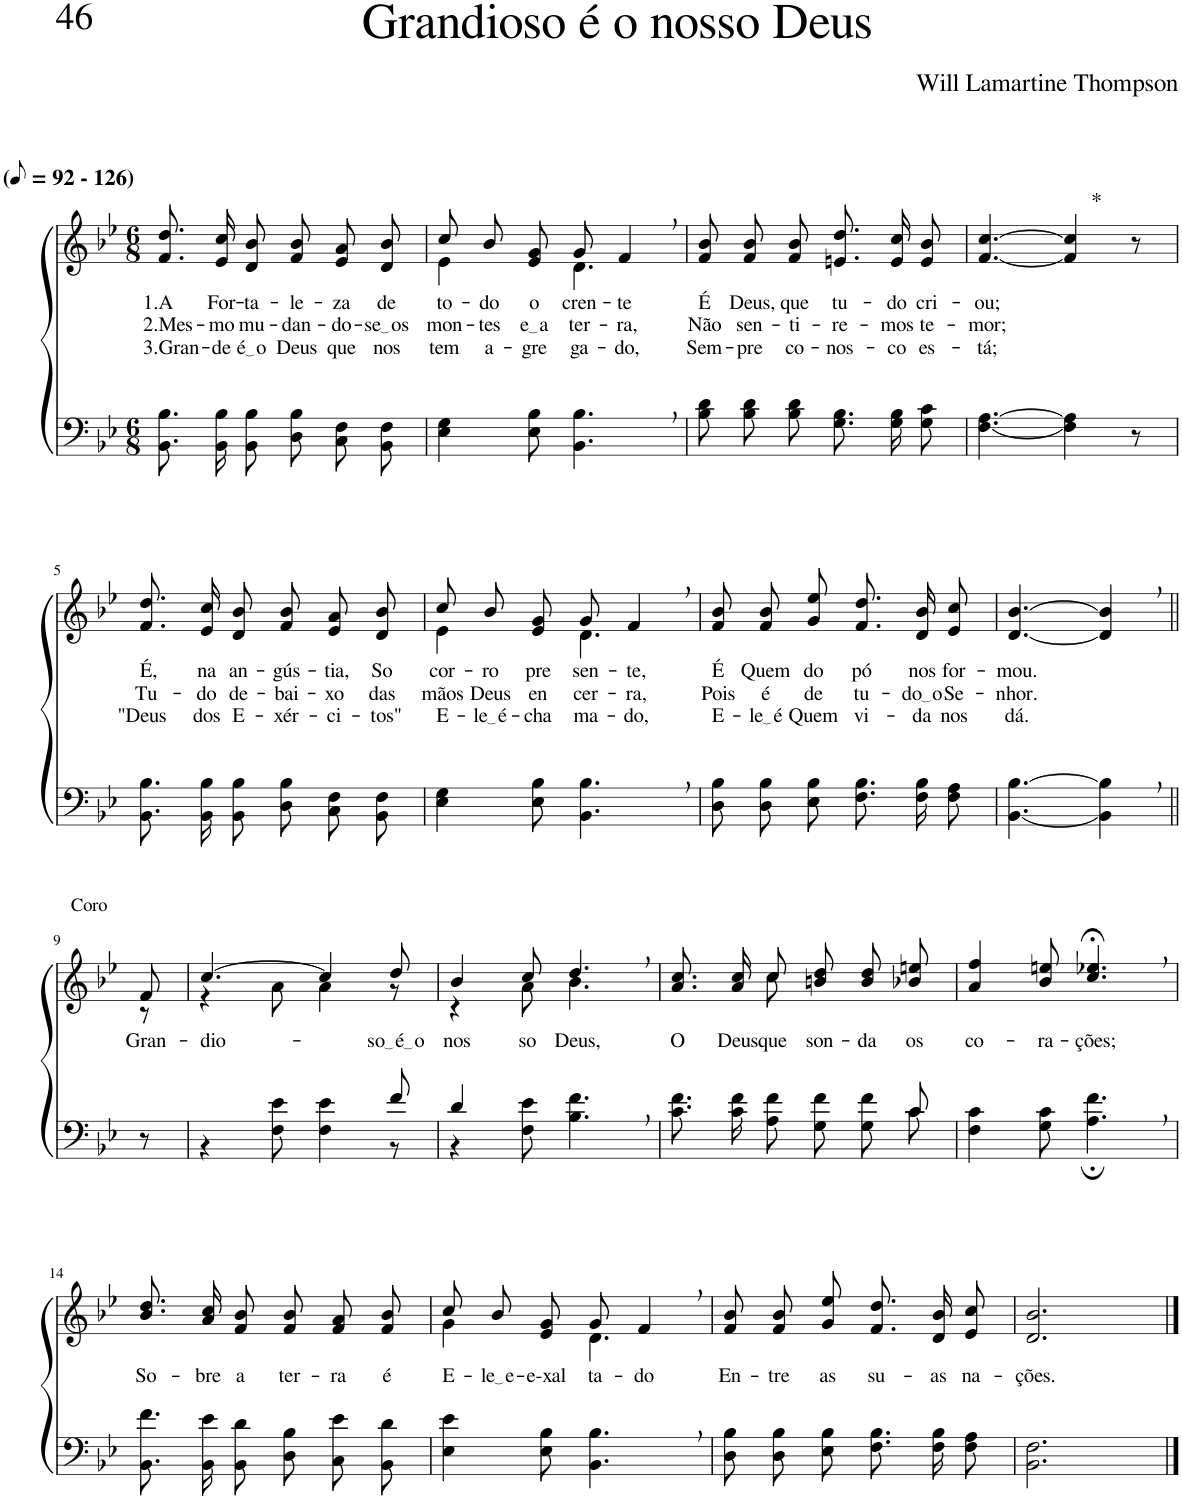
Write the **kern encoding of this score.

**kern	**kern	**text	**text	**text	**harte
*part2	*part1	*part1	*part1	*part1	*part1
*staff2	*staff1	*staff1	*staff1	*staff1	*
*I"Parte III e IV	*I"Parte I e II	*	*	*	*
*clefF4	*clefG2	*	*	*	*
*Trd1c2	*Trd1c2	*	*	*	*
*k[b-e-]	*k[b-e-]	*	*	*	*
*M6/8	*M6/8	*	*	*	*
*MM46	*MM46	*	*	*	*
=1	=1	=1	=1	=1	=1
!	!LO:TX:a:B:t=(	!	!	!	!
!	!LO:TX:a:B:t=- 126)	!	!	!	!
!	!	!LO:LY:b	!LO:LY:b	!LO:LY:b	!
8.BB-\ 8.B-\L	8.f/ 8.dd/L	1.A	2.Mes-	3.Gran-	.
!	!	!LO:LY:b	!LO:LY:b	!LO:LY:b	!
16BB-\ 16B-\K	16e-/ 16cc/K	For-	-mo	-de	.
!	!	!LO:LY:b	!LO:LY:b	!LO:LY:b	!
8BB-\ 8B-\J	8d/ 8b-/J	-ta-	mu-	é o	.
!	!	!LO:LY:b	!LO:LY:b	!LO:LY:b	!
8D\ 8B-\L	8f/ 8b-/L	-le-	-dan-	Deus	.
!	!	!LO:LY:b	!LO:LY:b	!LO:LY:b	!
8C\ 8F\	8e-/ 8a/	-za	-do-	que	.
!	!	!LO:LY:b	!LO:LY:b	!LO:LY:b	!
8BB-\ 8F\J	8d/ 8b-/J	de	se os	nos	.
=2	=2	=2	=2	=2	=2
*	*^	*	*	*	*
!	!	!	!LO:LY:b	!LO:LY:b	!LO:LY:b	!
4E-\ 4G\	8cc/L	4e-\	to-	mon-	tem	.
!	!	!	!LO:LY:b	!LO:LY:b	!LO:LY:b	!
.	8b-/	.	-do	-tes	a-	.
!	!	!	!LO:LY:b	!LO:LY:b	!LO:LY:b	!
8E-\ 8B-\	8e-/ 8g/J	8ryy	o	e a	-gre-	.
!	!	!	!LO:LY:b	!LO:LY:b	!LO:LY:b	!
4.BB-\, 4.B-\,	8g/	4.d\	cren-	ter-	-ga-	.
!	!	!	!LO:LY:b	!LO:LY:b	!LO:LY:b	!
.	4f,/	.	-te	-ra,	-do,	.
*	*v	*v	*	*	*	*
=3	=3	=3	=3	=3	=3
!	!	!LO:LY:b	!LO:LY:b	!LO:LY:b	!
8B-\ 8d\L	8f/ 8b-/L	É	Não	Sem-	.
!	!	!LO:LY:b	!LO:LY:b	!LO:LY:b	!
8B-\ 8d\	8f/ 8b-/	Deus,	sen-	-pre	.
!	!	!LO:LY:b	!LO:LY:b	!LO:LY:b	!
8B-\ 8d\J	8f/ 8b-/J	que	-ti-	co-	.
!	!	!LO:LY:b	!LO:LY:b	!LO:LY:b	!
8.G\ 8.B-\L	8.en/ 8.dd/L	tu-	-re-	-nos-	.
!	!	!LO:LY:b	!LO:LY:b	!LO:LY:b	!
16G\ 16B-\K	16e/ 16cc/K	-do	-mos	-co	.
!	!	!LO:LY:b	!LO:LY:b	!LO:LY:b	!
8G\ 8c\J	8e/ 8b-/J	cri-	te-	es-	.
=4	=4	=4	=4	=4	=4
!	!	!LO:LY:b	!LO:LY:b	!LO:LY:b	!
[4.F\ [4.A\	[4.f/ [4.cc/	-ou;	-mor;	-tá;	.
!	!	!	!	!	!LO:H:kt=*
4F\] 4A\]	4f/] 4cc/]	.	.	.	N
8r	8r	.	.	.	.
!!LO:LB:g=z
=5	=5	=5	=5	=5	=5
!	!	!LO:LY:b	!LO:LY:b	!LO:LY:b	!
8.BB-\ 8.B-\L	8.f/ 8.dd/L	É,	-Tu-	"Deus	.
!	!	!LO:LY:b	!LO:LY:b	!LO:LY:b	!
16BB-\ 16B-\K	16e-/ 16cc/K	na	-do	dos	.
!	!	!LO:LY:b	!LO:LY:b	!LO:LY:b	!
8BB-\ 8B-\J	8d/ 8b-/J	an-	de-	E-	.
!	!	!LO:LY:b	!LO:LY:b	!LO:LY:b	!
8D\ 8B-\L	8f/ 8b-/L	-gús-	-bai-	-xér-	.
!	!	!LO:LY:b	!LO:LY:b	!LO:LY:b	!
8C\ 8F\	8e-/ 8a/	-tia,	-xo	-ci-	.
!	!	!LO:LY:b	!LO:LY:b	!LO:LY:b	!
8BB-\ 8F\J	8d/ 8b-/J	So-	das	-tos"	.
=6	=6	=6	=6	=6	=6
*	*^	*	*	*	*
!	!	!	!LO:LY:b	!LO:LY:b	!LO:LY:b	!
4E-\ 4G\	8cc/L	4e-\	-cor-	mãos	E-	.
!	!	!	!LO:LY:b	!LO:LY:b	!LO:LY:b	!
.	8b-/	.	-ro	Deus	le é	.
!	!	!	!LO:LY:b	!LO:LY:b	!LO:LY:b	!
8E-\ 8B-\	8e-/ 8g/J	8ryy	pre-	en-	-cha-	.
!	!	!	!LO:LY:b	!LO:LY:b	!LO:LY:b	!
4.BB-\, 4.B-\,	8g/	4.d\	-sen-	cer-	-ma-	.
!	!	!	!LO:LY:b	!LO:LY:b	!LO:LY:b	!
.	4f,/	.	-te,	-ra,	-do,	.
*	*v	*v	*	*	*	*
=7	=7	=7	=7	=7	=7
!	!	!LO:LY:b	!LO:LY:b	!LO:LY:b	!
8D\ 8B-\L	8f\ 8b-\L	É	Pois	E-	.
!	!	!LO:LY:b	!LO:LY:b	!LO:LY:b	!
8D\ 8B-\	8f\ 8b-\	Quem	é	le é	.
!	!	!LO:LY:b	!LO:LY:b	!LO:LY:b	!
8E-\ 8B-\J	8g\ 8ee-\J	do	de	Quem	.
!	!	!LO:LY:b	!LO:LY:b	!LO:LY:b	!
8.F\ 8.B-\L	8.f/ 8.dd/L	pó	tu-	vi-	.
!	!	!LO:LY:b	!LO:LY:b	!LO:LY:b	!
16F\ 16B-\K	16d/ 16b-/K	nos	do o	-da	.
!	!	!LO:LY:b	!LO:LY:b	!LO:LY:b	!
8F\ 8A\J	8e-/ 8cc/J	for-	Se-	nos	.
=8	=8	=8	=8	=8	=8
!	!	!LO:LY:b	!LO:LY:b	!LO:LY:b	!
[4.BB-\ [4.B-\	[4.d/ [4.b-/	-mou.	-nhor.	dá.	.
4BB-\], 4B-\],	4d/], 4b-/],	.	.	.	.
!!LO:LB:g=z
=9||	=9||	=9||	=9||	=9||	=9||
!	!LO:TX:a:t=Coro	!	!	!	!
!	!	!LO:LY:b	!	!	!
*	*^	*	*	*	*
8r	8f/	8r	Gran-	.	.	.
=10	=10	=10	=10	=10	=10	=10
*^	*	*	*	*	*	*
!	!	!	!	!LO:LY:b	!	!	!
2ryy	4r	[4.cc/	4r	-dio-	.	.	.
.	8F\ 8e-\	.	8a\	.	.	.	.
.	4F\ 4e-\	4cc/]	4a\	.	.	.	.
8ryy	.	.	.	.	.	.	.
!	!	!	!	!LO:LY:b	!	!	!
8f/	8r	8dd/	8r	so é o	.	.	.
=11	=11	=11	=11	=11	=11	=11	=11
!	!	!	!	!LO:LY:b	!	!	!
4d/	4r	4b-/	4r	nos-	.	.	.
!	!	!	!	!LO:LY:b	!	!	!
2ryy	8F\ 8e-\	8cc/	8a\	-so	.	.	.
!	!	!	!	!LO:LY:b	!	!	!
.	4.B-\ 4.f\	4.dd,/	4.b-\	Deus,	.	.	.
=12	=12	=12	=12	=12	=12	=12	=12
!	!	!	!	!LO:LY:b	!	!	!
8.c\ 8.f\L	8ryy	4ryy	8.a\ 8.cc\L	O	.	.	.
!	!	!	!	!LO:LY:b	!	!	!
*v	*v	*	*	*	*	*	*
16c\ 16f\K	.	16a\ 16cc\K	Deus	.	.	.
!	!	!	!LO:LY:b	!	!	!
8A\ 8f\J	8cc\	8cc\J	que	.	.	.
!	!	!	!LO:LY:b	!	!	!
8G\ 8f\L	4.ryy	8bn\ 8dd\L	son-	.	.	.
!	!	!	!LO:LY:b	!	!	!
8G\ 8f\	.	8b\ 8dd\	-da	.	.	.
*^	*	*	*	*	*	*
!	!	!	!	!LO:LY:b	!	!	!
8c\J	8c/	.	8b-X\ 8een\J	os	.	.	.
=13	=13	=13	=13	=13	=13	=13	=13
!	!	!	!	!LO:LY:b	!	!	!
*v	*v	*	*	*	*	*	*
*	*v	*v	*	*	*	*
4F\ 4c\	4a/ 4ff/	co-	.	.	.
!	!	!LO:LY:b	!	!	!
8G\ 8c\	8b-/ 8een/	-ra-	.	.	.
!	!	!LO:LY:b	!	!	!
4.A\;, 4.f\;,	4.cc/;<, 4.ee-X/;<,	-ções;	.	.	.
!!LO:LB:g=z
=14	=14	=14	=14	=14	=14
!	!	!LO:LY:b	!	!	!
8.BB-\ 8.f\L	8.b-\ 8.dd\L	So-	.	.	.
!	!	!LO:LY:b	!	!	!
16BB-\ 16e-\K	16a\ 16cc\K	-bre	.	.	.
!	!	!LO:LY:b	!	!	!
8BB-\ 8d\J	8f\ 8b-\J	a	.	.	.
!	!	!LO:LY:b	!	!	!
8D\ 8B-\L	8f/ 8b-/L	ter-	.	.	.
!	!	!LO:LY:b	!	!	!
8C\ 8e-\	8f/ 8a/	-ra	.	.	.
!	!	!LO:LY:b	!	!	!
8BB-\ 8d\J	8f/ 8b-/J	é	.	.	.
=15	=15	=15	=15	=15	=15
*	*^	*	*	*	*
!	!	!	!LO:LY:b	!	!	!
4E-\ 4e-\	8cc/L	4g\	E-	.	.	.
!	!	!	!LO:LY:b	!	!	!
.	8b-/	.	le e	.	.	.
!	!	!	!LO:LY:b	!	!	!
8E-\ 8B-\	8e-/ 8g/J	8ryy	-e-xal-	.	.	.
!	!	!	!LO:LY:b	!	!	!
4.BB-\, 4.B-\,	8g/	4.d\	-ta-	.	.	.
!	!	!	!LO:LY:b	!	!	!
.	4f,/	.	-do	.	.	.
*	*v	*v	*	*	*	*
=16	=16	=16	=16	=16	=16
!	!	!LO:LY:b	!	!	!
8D\ 8B-\L	8f\ 8b-\L	En-	.	.	.
!	!	!LO:LY:b	!	!	!
8D\ 8B-\	8f\ 8b-\	-tre	.	.	.
!	!	!LO:LY:b	!	!	!
8E-\ 8B-\J	8g\ 8ee-\J	as	.	.	.
!	!	!LO:LY:b	!	!	!
8.F\ 8.B-\L	8.f/ 8.dd/L	su-	.	.	.
!	!	!LO:LY:b	!	!	!
16F\ 16B-\K	16d/ 16b-/K	-as	.	.	.
!	!	!LO:LY:b	!	!	!
8F\ 8A\J	8e-/ 8cc/J	na-	.	.	.
=17	=17	=17	=17	=17	=17
!	!	!LO:LY:b	!	!	!
2.BB-\ 2.F\	2.d/ 2.b-/	-ções.	.	.	.
==	==	==	==	==	==
*-	*-	*-	*-	*-	*-
